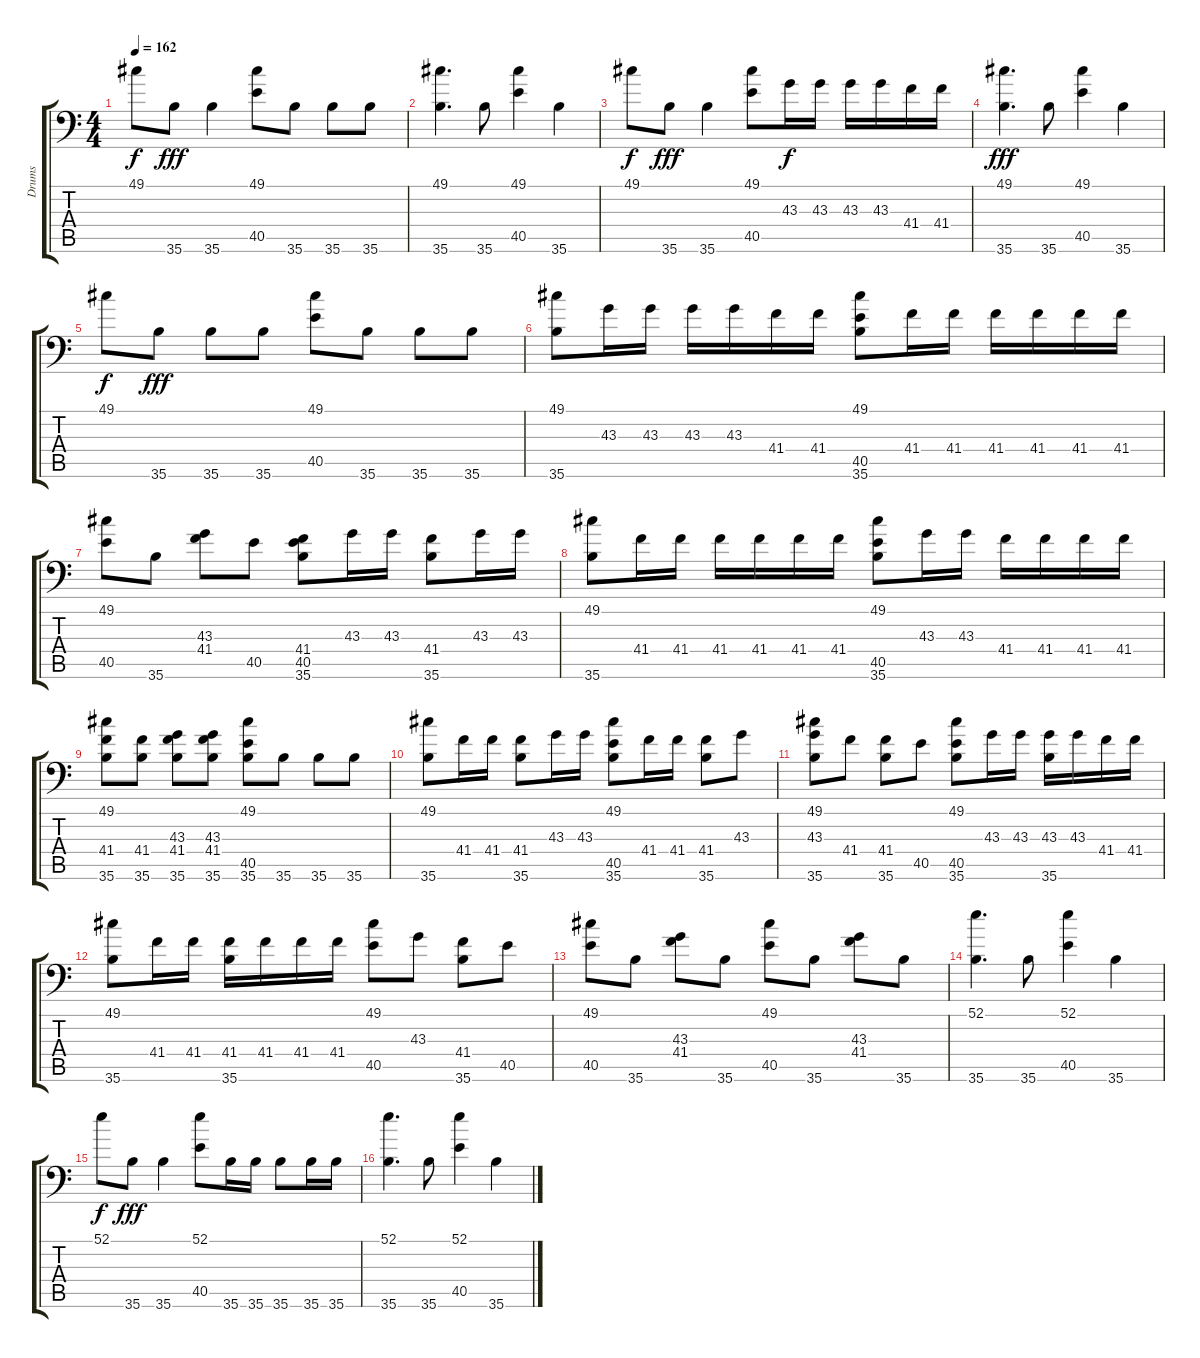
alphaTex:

\track ("Drums" "Drums") {instrument acousticgrandpiano}
\staff {score tabs}
\tuning (C-1 C-1 C-1 C-1 C-1 C-1) {hide}
\ts (4 4)
\tempo 162
\clef f4
\ks c
49.1.8{dy f} 35.6.8{dy fff} 35.6.4 (49.1 40.5).8 35.6.8 35.6.8 35.6.8 |
(49.1 35.6).4{d} 35.6.8 (49.1 40.5).4 35.6.4 |
49.1.8{dy f} 35.6.8{dy fff} 35.6.4 (49.1 40.5).8 43.3.16{dy f} 43.3.16 43.3.16 43.3.16 41.4.16 41.4.16 |
(49.1 35.6).4{d dy fff} 35.6.8 (49.1 40.5).4 35.6.4 |
49.1.8{dy f} 35.6.8{dy fff} 35.6.8 35.6.8 (49.1 40.5).8 35.6.8 35.6.8 35.6.8 |
(49.1 35.6).8 43.3.16 43.3.16 43.3.16 43.3.16 41.4.16 41.4.16 (49.1 40.5 35.6).8 41.4.16 41.4.16 41.4.16 41.4.16 41.4.16 41.4.16 |
(49.1 40.5).8 35.6.8 (43.3 41.4).8 40.5.8 (41.4 40.5 35.6).8 43.3.16 43.3.16 (41.4 35.6).8 43.3.16 43.3.16 |
(49.1 35.6).8 41.4.16 41.4.16 41.4.16 41.4.16 41.4.16 41.4.16 (49.1 40.5 35.6).8 43.3.16 43.3.16 41.4.16 41.4.16 41.4.16 41.4.16 |
(49.1 41.4 35.6).8 (41.4 35.6).8 (43.3 41.4 35.6).8 (43.3 41.4 35.6).8 (49.1 40.5 35.6).8 35.6.8 35.6.8 35.6.8 |
(49.1 35.6).8 41.4.16 41.4.16 (41.4 35.6).8 43.3.16 43.3.16 (49.1 40.5 35.6).8 41.4.16 41.4.16 (41.4 35.6).8 43.3.8 |
(49.1 43.3 35.6).8 41.4.8 (41.4 35.6).8 40.5.8 (49.1 40.5 35.6).8 43.3.16 43.3.16 (43.3 35.6).16 43.3.16 41.4.16 41.4.16 |
(49.1 35.6).8 41.4.16 41.4.16 (41.4 35.6).16 41.4.16 41.4.16 41.4.16 (49.1 40.5).8 43.3.8 (41.4 35.6).8 40.5.8 |
(49.1 40.5).8 35.6.8 (43.3 41.4).8 35.6.8 (49.1 40.5).8 35.6.8 (43.3 41.4).8 35.6.8 |
(52.1 35.6).4{d} 35.6.8 (52.1 40.5).4 35.6.4 |
52.1.8{dy f} 35.6.8{dy fff} 35.6.4 (52.1 40.5).8 35.6.16 35.6.16 35.6.8 35.6.16 35.6.16 |
(52.1 35.6).4{d} 35.6.8 (52.1 40.5).4 35.6.4
